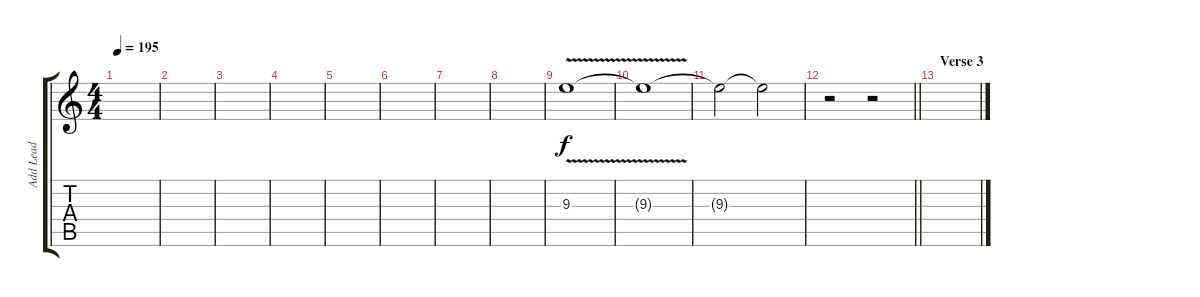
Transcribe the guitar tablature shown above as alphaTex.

\track ("Add Lead" "Add Lead") {instrument distortionguitar}
\staff {score tabs}
\tuning (E4 B3 G3 D3 A2 E2) {hide}
\ts (4 4)
\tempo 195
\clef g2
\ks c
|
|
|
|
|
|
|
|
9.3{v}.1 |
9.3{t}.1 |
9.3{t}.2{volume 0} 9.3{t}.2 |
\barLineRight lightlight
r.2 r.2{volume 13} |
\section ("" "Verse 3")
